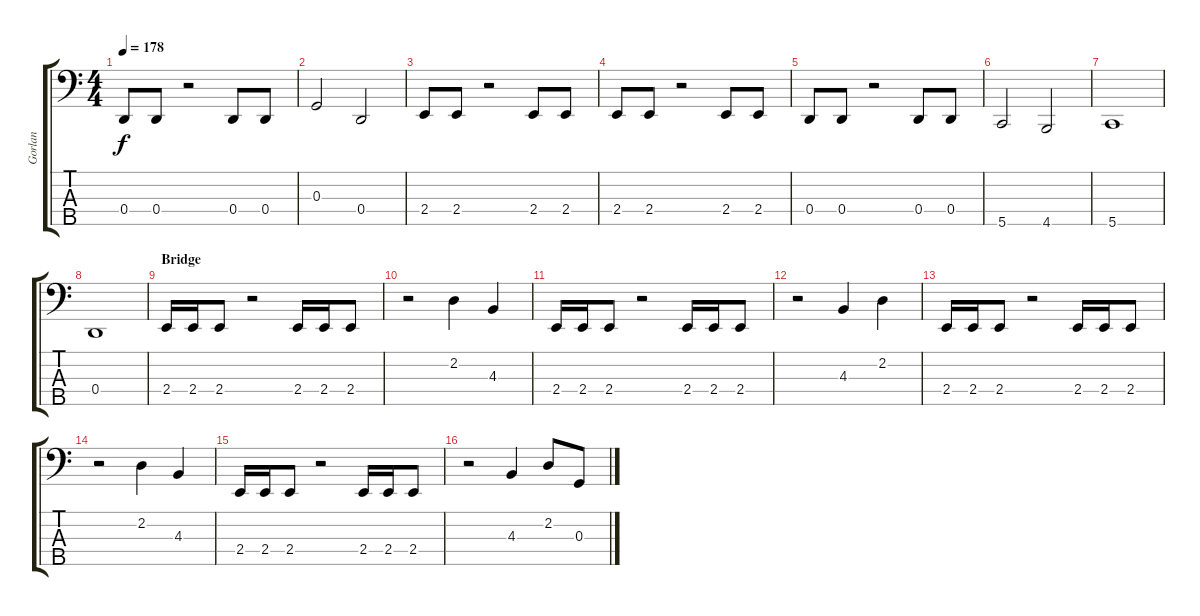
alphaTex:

\track ("Gorlan" "Gorlan") {instrument electricbasspick}
\staff {score tabs}
\tuning (F2 C2 G1 D1 G0) {hide}
\ts (4 4)
\tempo 178
\clef f4
\ks c
0.4.8{dy f} 0.4.8 r.2 0.4.8 0.4.8 |
0.3.2 0.4.2 |
2.4.8 2.4.8 r.2 2.4.8 2.4.8 |
2.4.8 2.4.8 r.2 2.4.8 2.4.8 |
0.4.8 0.4.8 r.2 0.4.8 0.4.8 |
5.5.2 4.5.2 |
5.5.1 |
0.4.1 |
\section ("" "Bridge")
2.4.16 2.4.16 2.4.8 r.2 2.4.16 2.4.16 2.4.8 |
r.2 2.2.4 4.3.4 |
2.4.16 2.4.16 2.4.8 r.2 2.4.16 2.4.16 2.4.8 |
r.2 4.3.4 2.2.4 |
2.4.16 2.4.16 2.4.8 r.2 2.4.16 2.4.16 2.4.8 |
r.2 2.2.4 4.3.4 |
2.4.16 2.4.16 2.4.8 r.2 2.4.16 2.4.16 2.4.8 |
r.2 4.3.4 2.2.8 0.3.8
